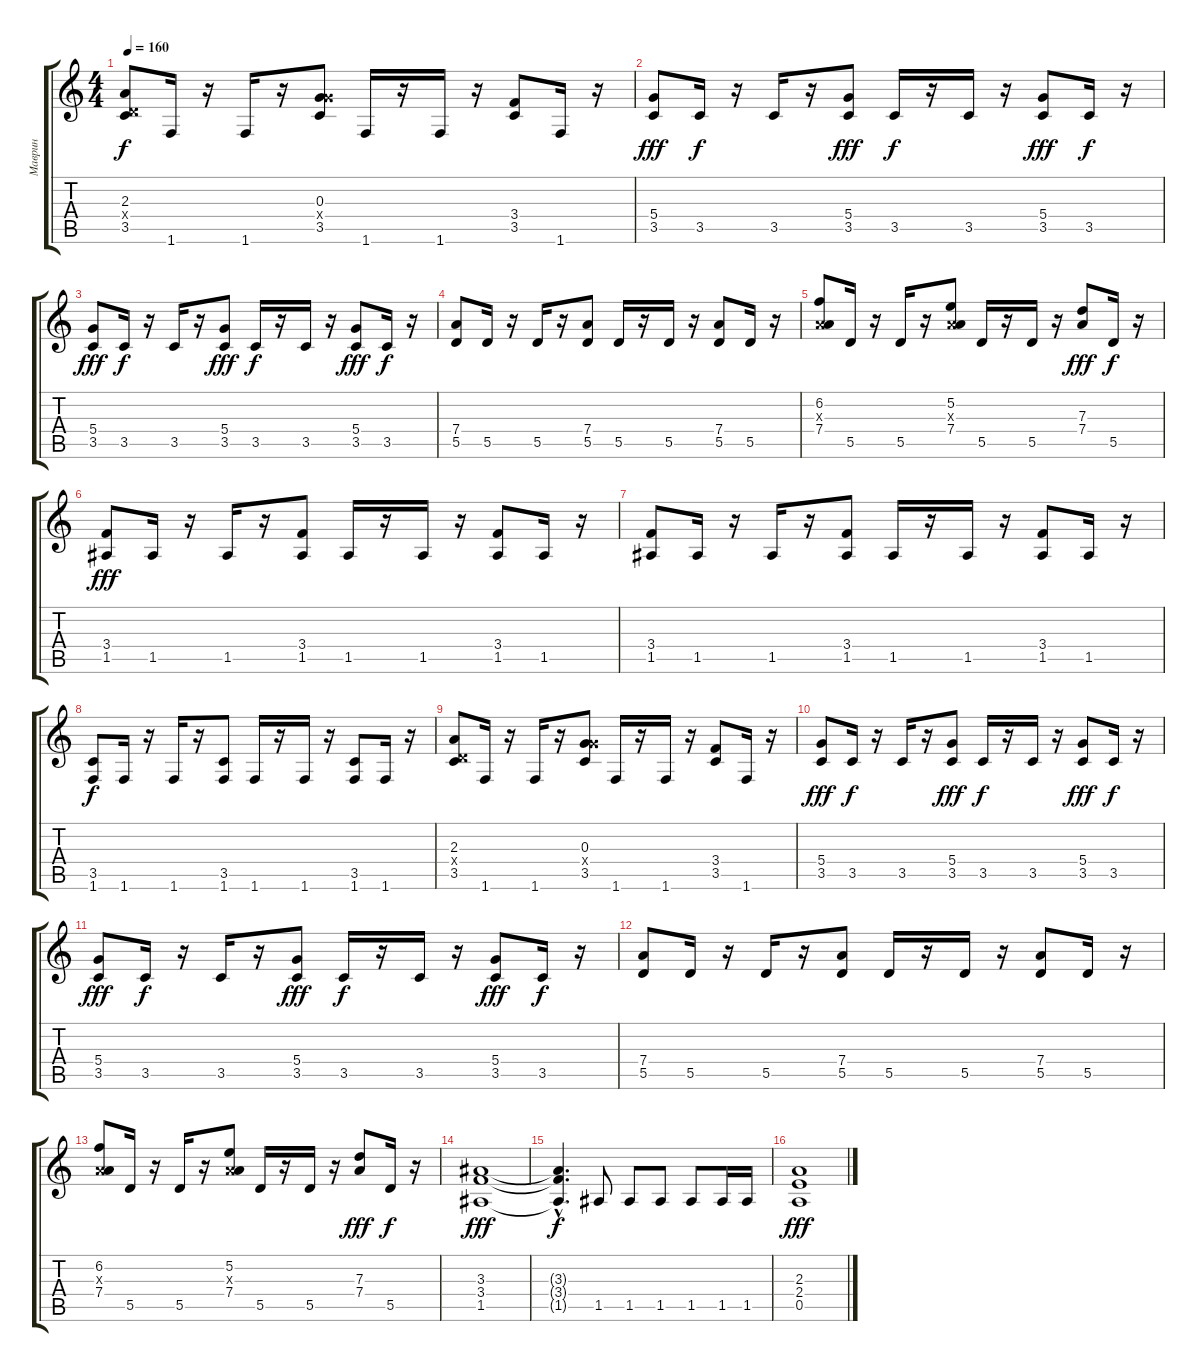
\track ("Маврин" "Маврин") {instrument overdrivenguitar}
\staff {score tabs}
\tuning (E4 B3 G3 D3 A2 E2) {hide}
\ts (4 4)
\tempo 160
\clef g2
\ks c
(2.3 0.4{x} 3.5).8{dy f} 1.6.16 r.16 1.6.16 r.16 (0.3 5.4{x} 3.5).8 1.6.16 r.16 1.6.16 r.16 (3.4 3.5).8 1.6.16 r.16 |
(5.4 3.5).8{dy fff} 3.5.16{dy f} r.16 3.5.16 r.16 (5.4 3.5).8{dy fff} 3.5.16{dy f} r.16 3.5.16 r.16 (5.4 3.5).8{dy fff} 3.5.16{dy f} r.16 |
(5.4 3.5).8{dy fff} 3.5.16{dy f} r.16 3.5.16 r.16 (5.4 3.5).8{dy fff} 3.5.16{dy f} r.16 3.5.16 r.16 (5.4 3.5).8{dy fff} 3.5.16{dy f} r.16 |
(7.4 5.5).8 5.5.16 r.16 5.5.16 r.16 (7.4 5.5).8 5.5.16 r.16 5.5.16 r.16 (7.4 5.5).8 5.5.16 r.16 |
(6.2 2.3{x} 7.4).8 5.5.16 r.16 5.5.16 r.16 (5.2 2.3{x} 7.4).8 5.5.16 r.16 5.5.16 r.16 (7.3 7.4).8{dy fff} 5.5.16{dy f} r.16 |
(3.4 1.5).8{dy fff} 1.5.16 r.16 1.5.16 r.16 (3.4 1.5).8 1.5.16 r.16 1.5.16 r.16 (3.4 1.5).8 1.5.16 r.16 |
(3.4 1.5).8 1.5.16 r.16 1.5.16 r.16 (3.4 1.5).8 1.5.16 r.16 1.5.16 r.16 (3.4 1.5).8 1.5.16 r.16 |
(3.5 1.6).8{dy f} 1.6.16 r.16 1.6.16 r.16 (3.5 1.6).8 1.6.16 r.16 1.6.16 r.16 (3.5 1.6).8 1.6.16 r.16 |
(2.3 0.4{x} 3.5).8 1.6.16 r.16 1.6.16 r.16 (0.3 5.4{x} 3.5).8 1.6.16 r.16 1.6.16 r.16 (3.4 3.5).8 1.6.16 r.16 |
(5.4 3.5).8{dy fff} 3.5.16{dy f} r.16 3.5.16 r.16 (5.4 3.5).8{dy fff} 3.5.16{dy f} r.16 3.5.16 r.16 (5.4 3.5).8{dy fff} 3.5.16{dy f} r.16 |
(5.4 3.5).8{dy fff} 3.5.16{dy f} r.16 3.5.16 r.16 (5.4 3.5).8{dy fff} 3.5.16{dy f} r.16 3.5.16 r.16 (5.4 3.5).8{dy fff} 3.5.16{dy f} r.16 |
(7.4 5.5).8 5.5.16 r.16 5.5.16 r.16 (7.4 5.5).8 5.5.16 r.16 5.5.16 r.16 (7.4 5.5).8 5.5.16 r.16 |
(6.2 2.3{x} 7.4).8 5.5.16 r.16 5.5.16 r.16 (5.2 2.3{x} 7.4).8 5.5.16 r.16 5.5.16 r.16 (7.3 7.4).8{dy fff} 5.5.16{dy f} r.16 |
(3.3 3.4 1.5).1{dy fff} |
(3.3{hac t} 3.4{hac t} 1.5{hac t}).4{d dy f} 1.5.8 1.5.8 1.5.8 1.5.8 1.5.16 1.5.16 |
(2.3 2.4 0.5).1{dy fff}
